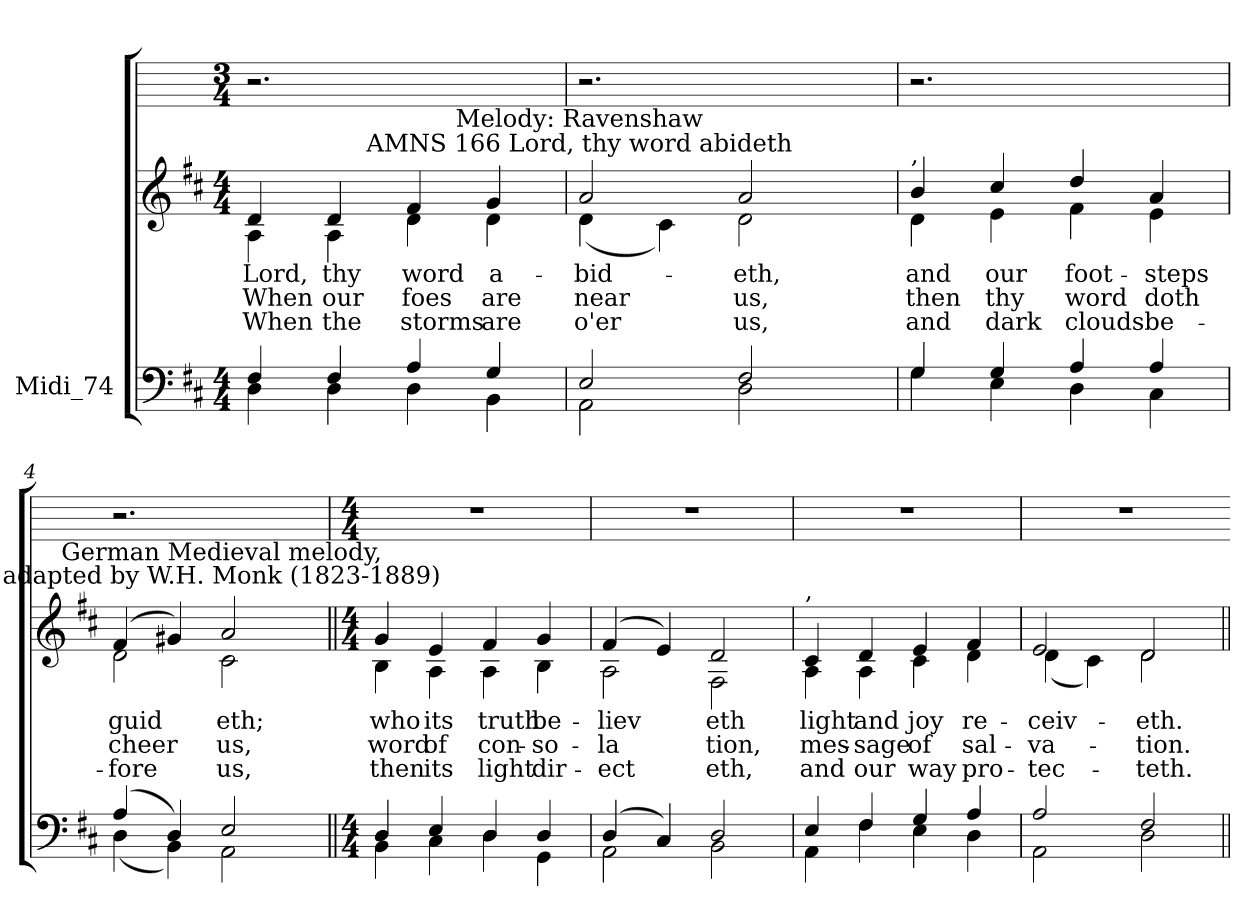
**kern	**kern	**text	**text	**text	**kern
*part3	*part2	*part2	*part2	*part2	*part1
*staff3	*staff2	*staff2	*staff2	*staff2	*staff1
*I"Midi_74	*	*	*	*	*
*clefF4	*clefG2	*	*	*	*
*k[f#c#]	*k[f#c#]	*	*	*	*
*D:	*D:	*	*	*	*
*M4/4	*M4/4	*	*	*	*M3/4
=1	=1	=1	=1	=1	=1
*^	*	*	*	*	*
!	!	!LO:TX:a:cj:t=H. W. Baker\n(1821-1877)	!	!	!	!
!	!	!	!LO:LY:b	!LO:LY:b	!LO:LY:b	!
*	*	*^	*	*	*	*
4F#/	4D\	4d/	4A\	Lord,	When	When	2.r
!	!	!	!	!LO:LY:b	!LO:LY:b	!LO:LY:b	!
4F#/	4D\	4d/	4A\	thy	our	the	.
!	!	!	!	!LO:LY:b	!LO:LY:b	!LO:LY:b	!
4A/	4D\	4f#/	4d\	word	foes	storms	.
!	!	!	!	!LO:LY:b	!LO:LY:b	!LO:LY:b	!
4G/	4BB\	4g/	4d\	a-	-are	are	4ryy
=2	=2	=2	=2	=2	=2	=2	=2
!	!	!LO:TX:a:cj:t=AMNS 166 Lord, thy word abideth	!	!	!	!	!
!	!	!LO:TX:a:cj:t=Melody&colon; Ravenshaw	!	!	!	!	!
!	!	!	!	!LO:LY:b	!LO:LY:b	!LO:LY:b	!
2E/	2AA\	2a/	(<4d\	bid-	-near	o'er	2.r
.	.	.	4c#\)	.	.	.	.
!	!	!	!	!LO:LY:b	!LO:LY:b	!LO:LY:b	!
2F#/	2D\	2a/	2d\	eth,	us,	us,	.
.	.	.	.	.	.	.	4ryy
=3	=3	=3	=3	=3	=3	=3	=3
!	!	!LO:TX:a:t=,	!	!	!	!	!
!	!	!	!	!LO:LY:b	!LO:LY:b	!LO:LY:b	!
4G/	4G\	4b/	4d\	and	then	and	2.r
!	!	!	!	!LO:LY:b	!LO:LY:b	!LO:LY:b	!
4G/	4E\	4cc#/	4e\	our	thy	dark	.
!	!	!	!	!LO:LY:b	!LO:LY:b	!LO:LY:b	!
4A/	4D\	4dd/	4f#\	foot-	-word	clouds	.
!	!	!	!	!LO:LY:b	!LO:LY:b	!LO:LY:b	!
4A/	4C#\	4a/	4e\	steps	doth	be-	4ryy
=4	=4	=4	=4	=4	=4	=4	=4
!	!	!	!	!LO:LY:b	!LO:LY:b	!LO:LY:b	!
(4A/	(<4D\	(>4f#/	2d\	-guid	cheer	fore	2.r
4D/)	4BB\)	4g#X/)	.	.	.	.	.
!	!	!LO:TX:a:cj:t=German Medieval melody,\nadapted by W.H. Monk (1823-1889)	!	!	!	!	!
!	!	!	!	!LO:LY:b	!LO:LY:b	!LO:LY:b	!
2E/	2AA\	2a/	2c#\	eth;	us,	us,	.
.	.	.	.	.	.	.	4ryy
!!LO:LB:g=z
=5||	=5||	=5||	=5||	=5	=5	=5	=5
*M4/4	*	*M4/4	*	*	*	*	*M4/4
!	!	!	!	!LO:LY:b	!LO:LY:b	!LO:LY:b	!
4D/	4BB\	4g/	4B\	who	word	then	1r
!	!	!	!	!LO:LY:b	!LO:LY:b	!LO:LY:b	!
4E/	4C#\	4e/	4A\	its	of	its	.
!	!	!	!	!LO:LY:b	!LO:LY:b	!LO:LY:b	!
4D/	4D\	4f#/	4A\	truth	con-	-light	.
!	!	!	!	!LO:LY:b	!LO:LY:b	!LO:LY:b	!
4D/	4GG\	4g/	4B\	be-	-so-	-dir-	.
=6	=6	=6	=6	=6	=6	=6	=6
!	!	!	!	!LO:LY:b	!LO:LY:b	!LO:LY:b	!
(>4D/	2AA\	(>4f#/	2A\	-liev	la	ect	1r
4C#/)	.	4e/)	.	.	.	.	.
!	!	!	!	!LO:LY:b	!LO:LY:b	!LO:LY:b	!
2D/	2BB\	2d/	2F#	eth	tion,	eth,	.
=7	=7	=7	=7	=7	=7	=7	=7
!	!	!LO:TX:a:t=,	!	!	!	!	!
!	!	!	!	!LO:LY:b	!LO:LY:b	!LO:LY:b	!
4E/	4AA\	4c#/	4A\	light	mes-	-and	1r
!	!	!	!	!LO:LY:b	!LO:LY:b	!LO:LY:b	!
4F#/	4F#\	4d/	4A\	and	sage	our	.
!	!	!	!	!LO:LY:b	!LO:LY:b	!LO:LY:b	!
4G/	4E\	4e/	4c#\	joy	of	way	.
!	!	!	!	!LO:LY:b	!LO:LY:b	!LO:LY:b	!
4A/	4D\	4f#/	4d\	re-	-sal-	-pro-	.
=8	=8	=8	=8	=8	=8	=8	=8
!	!	!	!	!LO:LY:b	!LO:LY:b	!LO:LY:b	!
2A/	2AA\	2e/	(<4d\	-ceiv-	-va-	-tec-	1r
.	.	.	4c#\)	.	.	.	.
!	!	!	!	!LO:LY:b	!LO:LY:b	!LO:LY:b	!
2F#/	2D\	2d/	2d\	-eth.	tion.	teth.	.
*v	*v	*	*	*	*	*	*
*	*v	*v	*	*	*	*
=||	=||	=	=	=	=
*-	*-	*-	*-	*-	*-
